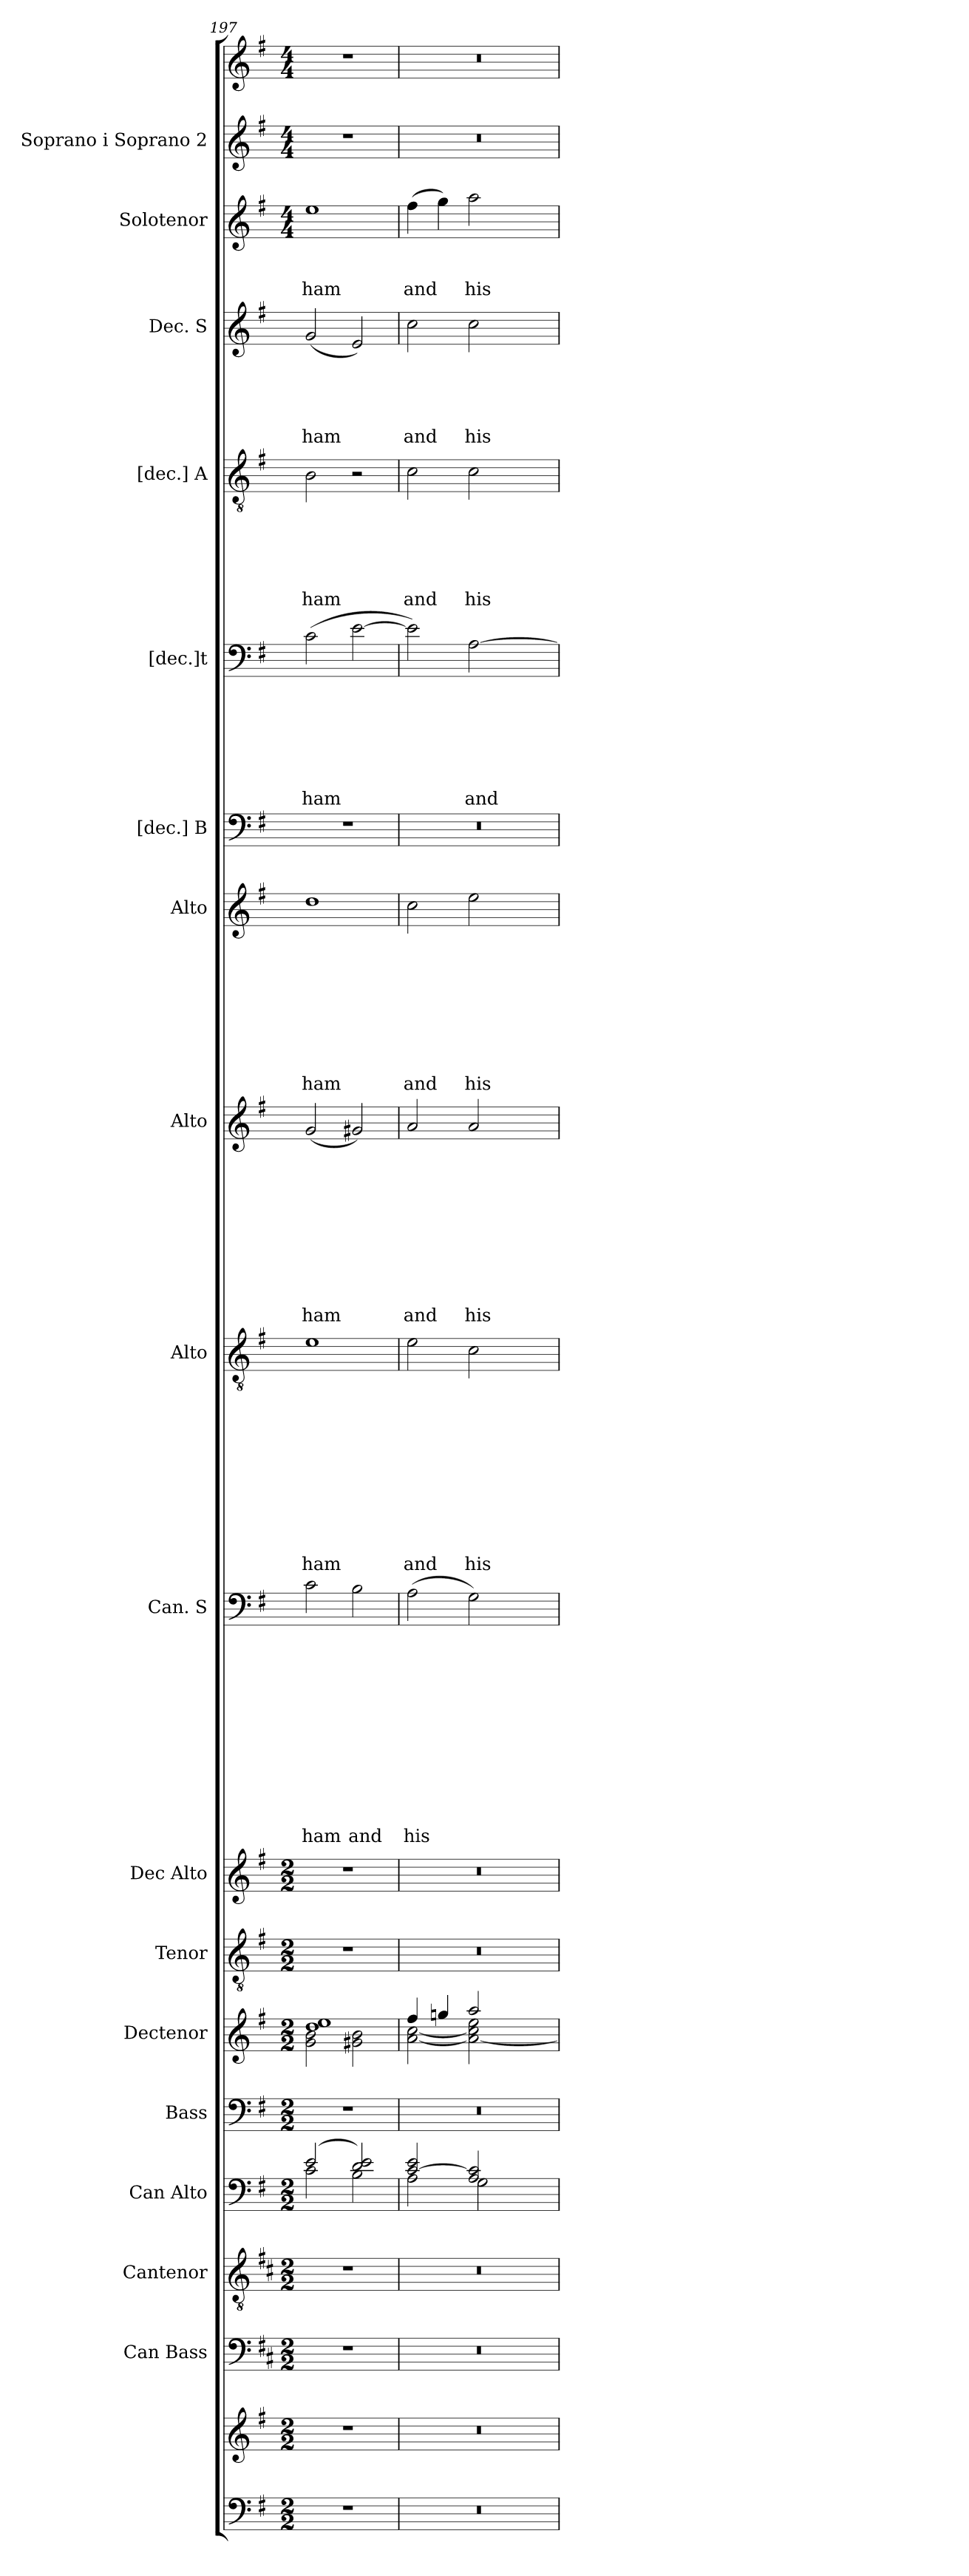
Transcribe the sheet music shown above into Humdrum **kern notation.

**kern	**kern	**kern	**kern	**kern	**kern	**kern	**kern	**kern	**kern	**text	**text	**text	**text	**text	**text	**text	**text	**text	**text	**text	**text	**kern	**text	**text	**text	**text	**text	**text	**text	**text	**text	**text	**text	**kern	**text	**text	**text	**text	**text	**text	**text	**text	**text	**text	**kern	**text	**text	**text	**text	**text	**text	**text	**text	**text	**kern	**kern	**text	**text	**text	**text	**text	**text	**text	**kern	**text	**text	**text	**text	**text	**text	**kern	**text	**text	**text	**text	**text	**kern	**text	**text	**text	**kern	**kern
*part19	*part18	*part17	*part16	*part15	*part14	*part13	*part12	*part11	*part10	*part10	*part10	*part10	*part10	*part10	*part10	*part10	*part10	*part10	*part10	*part10	*part10	*part9	*part9	*part9	*part9	*part9	*part9	*part9	*part9	*part9	*part9	*part9	*part9	*part8	*part8	*part8	*part8	*part8	*part8	*part8	*part8	*part8	*part8	*part8	*part7	*part7	*part7	*part7	*part7	*part7	*part7	*part7	*part7	*part7	*part6	*part5	*part5	*part5	*part5	*part5	*part5	*part5	*part5	*part4	*part4	*part4	*part4	*part4	*part4	*part4	*part3	*part3	*part3	*part3	*part3	*part3	*part2	*part2	*part2	*part2	*part1	*part1
*staff20	*staff19	*staff18	*staff17	*staff16	*staff15	*staff14	*staff13	*staff12	*staff11	*staff11	*staff11	*staff11	*staff11	*staff11	*staff11	*staff11	*staff11	*staff11	*staff11	*staff11	*staff11	*staff10	*staff10	*staff10	*staff10	*staff10	*staff10	*staff10	*staff10	*staff10	*staff10	*staff10	*staff10	*staff9	*staff9	*staff9	*staff9	*staff9	*staff9	*staff9	*staff9	*staff9	*staff9	*staff9	*staff8	*staff8	*staff8	*staff8	*staff8	*staff8	*staff8	*staff8	*staff8	*staff8	*staff7	*staff6	*staff6	*staff6	*staff6	*staff6	*staff6	*staff6	*staff6	*staff5	*staff5	*staff5	*staff5	*staff5	*staff5	*staff5	*staff4	*staff4	*staff4	*staff4	*staff4	*staff4	*staff3	*staff3	*staff3	*staff3	*staff2	*staff1
*	*	*I"Can Bass	*I"Cantenor	*I"Can Alto	*I"Bass	*I"Dectenor	*I"Tenor	*I"Dec Alto	*I"Can. S	*	*	*	*	*	*	*	*	*	*	*	*	*I"Alto	*	*	*	*	*	*	*	*	*	*	*	*I"Alto	*	*	*	*	*	*	*	*	*	*	*I"Alto	*	*	*	*	*	*	*	*	*	*I"[dec.] B	*I"[dec.]t	*	*	*	*	*	*	*	*I"[dec.] A	*	*	*	*	*	*	*I"Dec. S	*	*	*	*	*	*I"Solotenor	*	*	*	*I"Soprano i Soprano 2	*
*	*	*	*	*I'Can Alto	*I'Bass	*I'Dectenor	*	*I'Dec Alto	*	*	*	*	*	*	*	*	*	*	*	*	*	*	*	*	*	*	*	*	*	*	*	*	*	*	*	*	*	*	*	*	*	*	*	*	*	*	*	*	*	*	*	*	*	*	*	*	*	*	*	*	*	*	*	*	*	*	*	*	*	*	*	*	*	*	*	*	*	*	*	*	*I'Si	*
*clefF4	*clefG2	*clefF4	*clefGv2	*clefF4	*clefF4	*clefG2	*clefGv2	*clefG2	*clefF4	*	*	*	*	*	*	*	*	*	*	*	*	*clefGv2	*	*	*	*	*	*	*	*	*	*	*	*clefG2	*	*	*	*	*	*	*	*	*	*	*clefG2	*	*	*	*	*	*	*	*	*	*clefF4	*clefF4	*	*	*	*	*	*	*	*clefGv2	*	*	*	*	*	*	*clefG2	*	*	*	*	*	*clefG2	*	*	*	*clefG2	*clefG2
*k[f#]	*k[f#]	*k[f#c#]	*k[f#c#]	*k[f#]	*k[f#]	*k[f#]	*k[f#]	*k[f#]	*k[f#]	*	*	*	*	*	*	*	*	*	*	*	*	*k[f#]	*	*	*	*	*	*	*	*	*	*	*	*k[f#]	*	*	*	*	*	*	*	*	*	*	*k[f#]	*	*	*	*	*	*	*	*	*	*k[f#]	*k[f#]	*	*	*	*	*	*	*	*k[f#]	*	*	*	*	*	*	*k[f#]	*	*	*	*	*	*k[f#]	*	*	*	*k[f#]	*k[f#]
*G:	*G:	*D:	*D:	*G:	*G:	*G:	*G:	*G:	*G:	*	*	*	*	*	*	*	*	*	*	*	*	*G:	*	*	*	*	*	*	*	*	*	*	*	*G:	*	*	*	*	*	*	*	*	*	*	*G:	*	*	*	*	*	*	*	*	*	*G:	*G:	*	*	*	*	*	*	*	*G:	*	*	*	*	*	*	*G:	*	*	*	*	*	*G:	*	*	*	*G:	*G:
*M2/2	*M2/2	*M2/2	*M2/2	*M2/2	*M2/2	*M2/2	*M2/2	*M2/2	*	*	*	*	*	*	*	*	*	*	*	*	*	*	*	*	*	*	*	*	*	*	*	*	*	*	*	*	*	*	*	*	*	*	*	*	*	*	*	*	*	*	*	*	*	*	*	*	*	*	*	*	*	*	*	*	*	*	*	*	*	*	*	*	*	*	*	*	*M4/4	*	*	*	*M4/4	*M4/4
=197	=197	=197	=197	=197	=197	=197	=197	=197	=197	=197	=197	=197	=197	=197	=197	=197	=197	=197	=197	=197	=197	=197	=197	=197	=197	=197	=197	=197	=197	=197	=197	=197	=197	=197	=197	=197	=197	=197	=197	=197	=197	=197	=197	=197	=197	=197	=197	=197	=197	=197	=197	=197	=197	=197	=197	=197	=197	=197	=197	=197	=197	=197	=197	=197	=197	=197	=197	=197	=197	=197	=197	=197	=197	=197	=197	=197	=197	=197	=197	=197	=197	=197
*	*	*	*	*^	*	*^	*	*	*	*	*	*	*	*	*	*	*	*	*	*	*	*	*	*	*	*	*	*	*	*	*	*	*	*	*	*	*	*	*	*	*	*	*	*	*	*	*	*	*	*	*	*	*	*	*	*	*	*	*	*	*	*	*	*	*	*	*	*	*	*	*	*	*	*	*	*	*	*	*	*	*	*
!	!	!	!	!	!	!	!	!	!	!	!	!	!	!	!	!	!	!	!	!	!	!	!LO:LY:b	!	!	!	!	!	!	!	!	!	!	!	!LO:LY:b	!	!	!	!	!	!	!	!	!	!	!LO:LY:b	!	!	!	!	!	!	!	!	!	!LO:LY:b	!	!	!	!	!	!	!	!	!LO:LY:b	!	!	!	!	!	!	!LO:LY:b	!	!	!	!	!	!LO:LY:b	!	!	!	!LO:LY:b	!	!
1r	1r	1r	1r	(2e/	2c\	1r	1dd 1ee	2g\ 2b\	1r	1r	2c\	.	.	.	.	.	.	.	.	.	.	.	-ham	1e	.	.	.	.	.	.	.	.	.	.	-ham	(<2g/	.	.	.	.	.	.	.	.	.	-ham	1dd	.	.	.	.	.	.	.	.	-ham	1r	(>2c\	.	.	.	.	.	.	-ham	2B\	.	.	.	.	.	-ham	(<2g/	.	.	.	.	-ham	1ee	.	.	-ham	1r	1r
!	!	!	!	!	!	!	!	!	!	!	!	!	!	!	!	!	!	!	!	!	!	!	!LO:LY:b	!	!	!	!	!	!	!	!	!	!	!	!	!	!	!	!	!	!	!	!	!	!	!	!	!	!	!	!	!	!	!	!	!	!	!	!	!	!	!	!	!	!	!	!	!	!	!	!	!	!	!	!	!	!	!	!	!	!	!	!	!
.	.	.	.	2d/ 2e/)	2B\	.	.	2g#X\ 2b\	.	.	2B\	.	.	.	.	.	.	.	.	.	.	.	and	.	.	.	.	.	.	.	.	.	.	.	.	2g#X/)	.	.	.	.	.	.	.	.	.	.	.	.	.	.	.	.	.	.	.	.	.	[>2e\	.	.	.	.	.	.	.	2r	.	.	.	.	.	.	2e/)	.	.	.	.	.	.	.	.	.	.	.
=198	=198	=198	=198	=198	=198	=198	=198	=198	=198	=198	=198	=198	=198	=198	=198	=198	=198	=198	=198	=198	=198	=198	=198	=198	=198	=198	=198	=198	=198	=198	=198	=198	=198	=198	=198	=198	=198	=198	=198	=198	=198	=198	=198	=198	=198	=198	=198	=198	=198	=198	=198	=198	=198	=198	=198	=198	=198	=198	=198	=198	=198	=198	=198	=198	=198	=198	=198	=198	=198	=198	=198	=198	=198	=198	=198	=198	=198	=198	=198	=198	=198	=198	=198	=198
!	!	!	!	!	!	!	!	!	!	!	!	!	!	!	!	!	!	!	!	!	!	!	!LO:LY:b	!	!	!	!	!	!	!	!	!	!	!	!LO:LY:b	!	!	!	!	!	!	!	!	!	!	!LO:LY:b	!	!	!	!	!	!	!	!	!	!LO:LY:b	!	!	!	!	!	!	!	!	!	!	!	!	!	!	!	!LO:LY:b	!	!	!	!	!	!LO:LY:b	!	!	!	!LO:LY:b	!	!
1r	1r	1r	1r	[>2c/ 2e/	2A\	1r	4ff#/	[<2a\ [<2cc\	1r	1r	(>2A\	.	.	.	.	.	.	.	.	.	.	.	his	2e\	.	.	.	.	.	.	.	.	.	.	and	2a/	.	.	.	.	.	.	.	.	.	and	2cc\	.	.	.	.	.	.	.	.	and	1r	2e\])	.	.	.	.	.	.	.	2c\	.	.	.	.	.	and	2cc\	.	.	.	.	and	(>4ff#\	.	.	and	1r	1r
.	.	.	.	.	.	.	4ggn/	.	.	.	.	.	.	.	.	.	.	.	.	.	.	.	.	.	.	.	.	.	.	.	.	.	.	.	.	.	.	.	.	.	.	.	.	.	.	.	.	.	.	.	.	.	.	.	.	.	.	.	.	.	.	.	.	.	.	.	.	.	.	.	.	.	.	.	.	.	.	.	4gg\)	.	.	.	.	.
!	!	!	!	!	!	!	!	!	!	!	!	!	!	!	!	!	!	!	!	!	!	!	!	!	!	!	!	!	!	!	!	!	!	!	!LO:LY:b	!	!	!	!	!	!	!	!	!	!	!LO:LY:b	!	!	!	!	!	!	!	!	!	!LO:LY:b	!	!	!	!	!	!	!	!	!LO:LY:b	!	!	!	!	!	!	!LO:LY:b	!	!	!	!	!	!LO:LY:b	!	!	!	!LO:LY:b	!	!
.	.	.	.	2A/ 2c/]	2G\	.	2aa/	2a\_ 2cc\] 2ee\	.	.	2G\)	.	.	.	.	.	.	.	.	.	.	.	.	2c\	.	.	.	.	.	.	.	.	.	.	his	2a/	.	.	.	.	.	.	.	.	.	his	2ee\	.	.	.	.	.	.	.	.	his	.	[>2A\	.	.	.	.	.	.	and	2c\	.	.	.	.	.	his	2cc\	.	.	.	.	his	2aa\	.	.	his	.	.
*	*	*	*	*v	*v	*	*v	*v	*	*	*	*	*	*	*	*	*	*	*	*	*	*	*	*	*	*	*	*	*	*	*	*	*	*	*	*	*	*	*	*	*	*	*	*	*	*	*	*	*	*	*	*	*	*	*	*	*	*	*	*	*	*	*	*	*	*	*	*	*	*	*	*	*	*	*	*	*	*	*	*	*	*	*	*
=	=	=	=	=	=	=	=	=	=	=	=	=	=	=	=	=	=	=	=	=	=	=	=	=	=	=	=	=	=	=	=	=	=	=	=	=	=	=	=	=	=	=	=	=	=	=	=	=	=	=	=	=	=	=	=	=	=	=	=	=	=	=	=	=	=	=	=	=	=	=	=	=	=	=	=	=	=	=	=	=	=	=
*-	*-	*-	*-	*-	*-	*-	*-	*-	*-	*-	*-	*-	*-	*-	*-	*-	*-	*-	*-	*-	*-	*-	*-	*-	*-	*-	*-	*-	*-	*-	*-	*-	*-	*-	*-	*-	*-	*-	*-	*-	*-	*-	*-	*-	*-	*-	*-	*-	*-	*-	*-	*-	*-	*-	*-	*-	*-	*-	*-	*-	*-	*-	*-	*-	*-	*-	*-	*-	*-	*-	*-	*-	*-	*-	*-	*-	*-	*-	*-	*-	*-	*-
